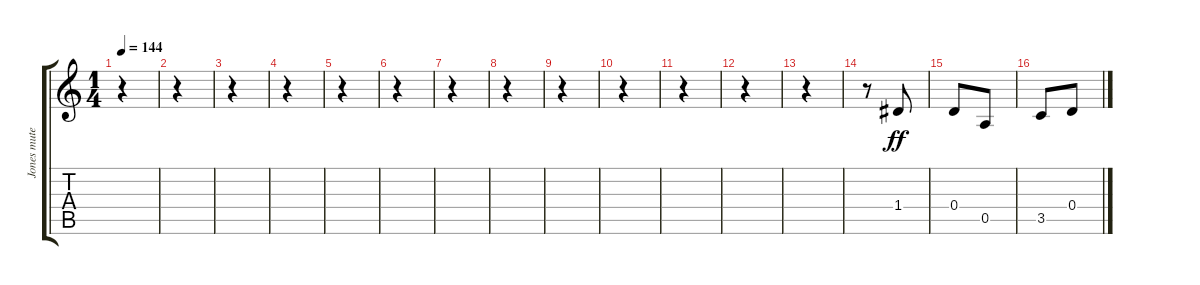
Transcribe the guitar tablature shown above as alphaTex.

\track ("Jones muted" "Jones mute") {instrument electricguitarmuted}
\staff {score tabs}
\tuning (E4 B3 G3 D3 A2 D2) {hide}
\ts (1 4)
\tempo 144
\clef g2
\ks c
r.4{dy ff} |
r.4 |
r.4 |
r.4 |
r.4 |
r.4 |
r.4 |
r.4 |
r.4 |
r.4 |
r.4 |
r.4 |
r.4 |
r.8 1.4.8 |
0.4.8 0.5.8 |
3.5.8 0.4.8
